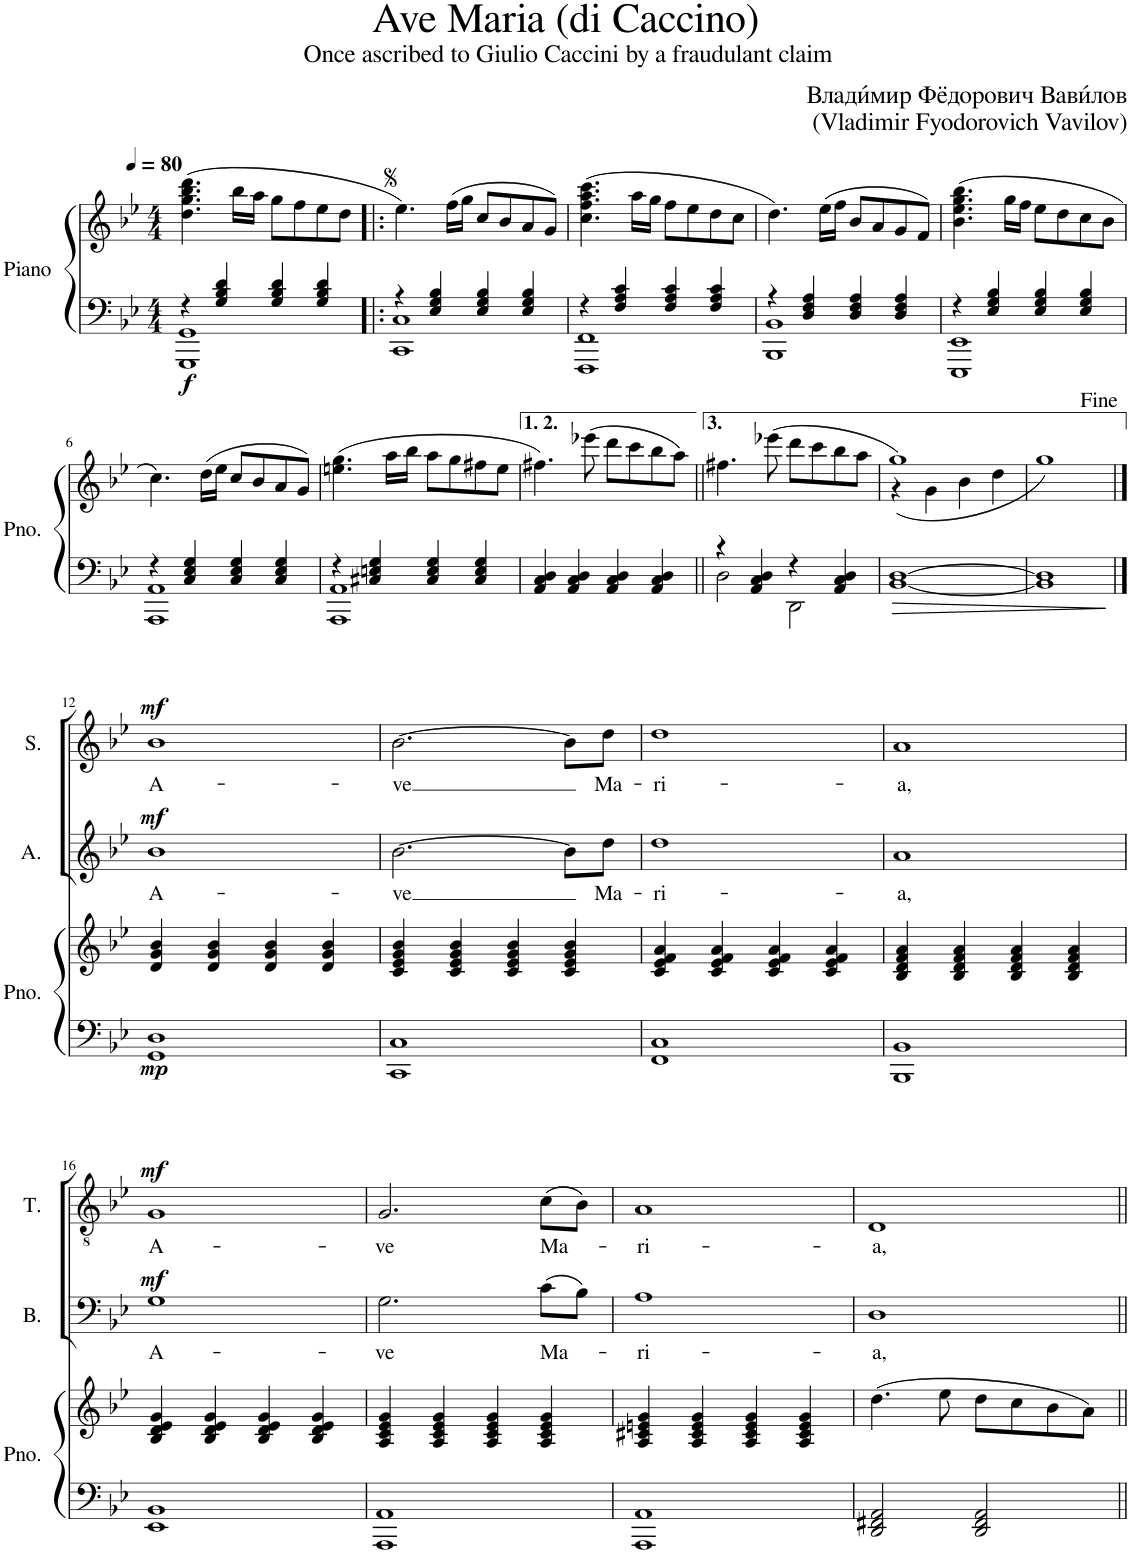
**kern	**kern	**dynam	**kern	**text	**dynam	**kern	**text	**dynam	**kern	**text	**dynam	**kern	**text	**dynam
*part5	*part5	*part5	*part4	*part4	*part4	*part3	*part3	*part3	*part2	*part2	*part2	*part1	*part1	*part1
*staff6	*staff5	*staff5/6	*staff4	*staff4	*staff4	*staff3	*staff3	*staff3	*staff2	*staff2	*staff2	*staff1	*staff1	*staff1
*I"Piano	*	*	*I"Bass	*	*	*I"Tenor	*	*	*I"Alto	*	*	*I"Soprano	*	*
*I'Pno.	*	*	*I'B.	*	*	*I'T.	*	*	*I'A.	*	*	*I'S.	*	*
*clefF4	*clefG2	*	*clefF4	*	*	*clefGv2	*	*	*clefG2	*	*	*clefG2	*	*
*k[b-e-]	*k[b-e-]	*	*k[b-e-]	*	*	*k[b-e-]	*	*	*k[b-e-]	*	*	*k[b-e-]	*	*
*M4/4	*M4/4	*	*M4/4	*	*	*M4/4	*	*	*M4/4	*	*	*M4/4	*	*
*MM80	*MM80	*	*MM80	*	*	*MM80	*	*	*MM80	*	*	*MM80	*	*
=1	=1	=1	=1	=1	=1	=1	=1	=1	=1	=1	=1	=1	=1	=1
*^	*	*	*	*	*	*	*	*	*	*	*	*	*	*
!	!	!	!LO:DY:b=2	!	!	!	!	!	!	!	!	!	!	!	!
4r	1GGG 1GG	(4.dd\ 4.gg\ 4.bb-\ 4.ddd\	f	1r	.	.	1r	.	.	1r	.	.	1r	.	.
4G/ 4B-/ 4d/	.	.	.	.	.	.	.	.	.	.	.	.	.	.	.
.	.	16bb-\LL	.	.	.	.	.	.	.	.	.	.	.	.	.
.	.	16aa\JJ	.	.	.	.	.	.	.	.	.	.	.	.	.
4G/ 4B-/ 4d/	.	8gg\L	.	.	.	.	.	.	.	.	.	.	.	.	.
.	.	8ff\	.	.	.	.	.	.	.	.	.	.	.	.	.
4G/ 4B-/ 4d/	.	8ee-\	.	.	.	.	.	.	.	.	.	.	.	.	.
.	.	8dd\J	.	.	.	.	.	.	.	.	.	.	.	.	.
=2!|:	=2!|:	=2!|:	=2!|:	=2!|:	=2!|:	=2!|:	=2!|:	=2!|:	=2!|:	=2!|:	=2!|:	=2!|:	=2!|:	=2!|:	=2!|:
4r	1CC 1C	4.ee-\)	.	1r	.	.	1r	.	.	1r	.	.	1r	.	.
4E-/ 4G/ 4B-/	.	.	.	.	.	.	.	.	.	.	.	.	.	.	.
.	.	(16ff\LL	.	.	.	.	.	.	.	.	.	.	.	.	.
.	.	16gg\JJ	.	.	.	.	.	.	.	.	.	.	.	.	.
4E-/ 4G/ 4B-/	.	8cc/L	.	.	.	.	.	.	.	.	.	.	.	.	.
.	.	8b-/	.	.	.	.	.	.	.	.	.	.	.	.	.
4E-/ 4G/ 4B-/	.	8a/	.	.	.	.	.	.	.	.	.	.	.	.	.
.	.	8g/J)	.	.	.	.	.	.	.	.	.	.	.	.	.
=3	=3	=3	=3	=3	=3	=3	=3	=3	=3	=3	=3	=3	=3	=3	=3
4r	1FFF 1FF	(4.cc\ 4.ff\ 4.aa\ 4.ccc\	.	1r	.	.	1r	.	.	1r	.	.	1r	.	.
4F/ 4A/ 4c/	.	.	.	.	.	.	.	.	.	.	.	.	.	.	.
.	.	16aa\LL	.	.	.	.	.	.	.	.	.	.	.	.	.
.	.	16gg\JJ	.	.	.	.	.	.	.	.	.	.	.	.	.
4F/ 4A/ 4c/	.	8ff\L	.	.	.	.	.	.	.	.	.	.	.	.	.
.	.	8ee-\	.	.	.	.	.	.	.	.	.	.	.	.	.
4F/ 4A/ 4c/	.	8dd\	.	.	.	.	.	.	.	.	.	.	.	.	.
.	.	8cc\J	.	.	.	.	.	.	.	.	.	.	.	.	.
=4	=4	=4	=4	=4	=4	=4	=4	=4	=4	=4	=4	=4	=4	=4	=4
4r	1BBB- 1BB-	4.dd\)	.	1r	.	.	1r	.	.	1r	.	.	1r	.	.
4D/ 4F/ 4A/	.	.	.	.	.	.	.	.	.	.	.	.	.	.	.
.	.	(16ee-\LL	.	.	.	.	.	.	.	.	.	.	.	.	.
.	.	16ff\JJ	.	.	.	.	.	.	.	.	.	.	.	.	.
4D/ 4F/ 4A/	.	8b-/L	.	.	.	.	.	.	.	.	.	.	.	.	.
.	.	8a/	.	.	.	.	.	.	.	.	.	.	.	.	.
4D/ 4F/ 4A/	.	8g/	.	.	.	.	.	.	.	.	.	.	.	.	.
.	.	8f/J)	.	.	.	.	.	.	.	.	.	.	.	.	.
=5	=5	=5	=5	=5	=5	=5	=5	=5	=5	=5	=5	=5	=5	=5	=5
4r	1EEE- 1EE-	(4.b-\ 4.ee-\ 4.gg\ 4.bb-\	.	1r	.	.	1r	.	.	1r	.	.	1r	.	.
4E-/ 4G/ 4B-/	.	.	.	.	.	.	.	.	.	.	.	.	.	.	.
.	.	16gg\LL	.	.	.	.	.	.	.	.	.	.	.	.	.
.	.	16ff\JJ	.	.	.	.	.	.	.	.	.	.	.	.	.
4E-/ 4G/ 4B-/	.	8ee-\L	.	.	.	.	.	.	.	.	.	.	.	.	.
.	.	8dd\	.	.	.	.	.	.	.	.	.	.	.	.	.
4E-/ 4G/ 4B-/	.	8cc\	.	.	.	.	.	.	.	.	.	.	.	.	.
.	.	8b-\J	.	.	.	.	.	.	.	.	.	.	.	.	.
!!LO:LB:g=z
=6	=6	=6	=6	=6	=6	=6	=6	=6	=6	=6	=6	=6	=6	=6	=6
4r	1AAA 1AA	4.cc\)	.	1r	.	.	1r	.	.	1r	.	.	1r	.	.
4C/ 4E-/ 4G/	.	.	.	.	.	.	.	.	.	.	.	.	.	.	.
.	.	(16dd\LL	.	.	.	.	.	.	.	.	.	.	.	.	.
.	.	16ee-\JJ	.	.	.	.	.	.	.	.	.	.	.	.	.
4C/ 4E-/ 4G/	.	8cc/L	.	.	.	.	.	.	.	.	.	.	.	.	.
.	.	8b-/	.	.	.	.	.	.	.	.	.	.	.	.	.
4C/ 4E-/ 4G/	.	8a/	.	.	.	.	.	.	.	.	.	.	.	.	.
.	.	8g/J)	.	.	.	.	.	.	.	.	.	.	.	.	.
=7	=7	=7	=7	=7	=7	=7	=7	=7	=7	=7	=7	=7	=7	=7	=7
4r	1AAA 1AA	(4.een\ 4.gg\	.	1r	.	.	1r	.	.	1r	.	.	1r	.	.
4C#X/ 4En/ 4G/	.	.	.	.	.	.	.	.	.	.	.	.	.	.	.
.	.	16aa\LL	.	.	.	.	.	.	.	.	.	.	.	.	.
.	.	16bb-\JJ	.	.	.	.	.	.	.	.	.	.	.	.	.
4C#/ 4E/ 4G/	.	8aa\L	.	.	.	.	.	.	.	.	.	.	.	.	.
.	.	8gg\	.	.	.	.	.	.	.	.	.	.	.	.	.
4C#/ 4E/ 4G/	.	8ff#X\	.	.	.	.	.	.	.	.	.	.	.	.	.
.	.	8ee\J	.	.	.	.	.	.	.	.	.	.	.	.	.
*v	*v	*	*	*	*	*	*	*	*	*	*	*	*	*	*
=8	=8	=8	=8	=8	=8	=8	=8	=8	=8	=8	=8	=8	=8	=8
4AA/ 4C/ 4D/	4.ff#X\)	.	1r	.	.	1r	.	.	1r	.	.	1r	.	.
4AA/ 4C/ 4D/	.	.	.	.	.	.	.	.	.	.	.	.	.	.
.	(8eee-X\	.	.	.	.	.	.	.	.	.	.	.	.	.
4AA/ 4C/ 4D/	8ddd\L	.	.	.	.	.	.	.	.	.	.	.	.	.
.	8ccc\	.	.	.	.	.	.	.	.	.	.	.	.	.
4AA/ 4C/ 4D/	8bb-\	.	.	.	.	.	.	.	.	.	.	.	.	.
.	8aa\J)	.	.	.	.	.	.	.	.	.	.	.	.	.
=9||	=9||	=9||	=9||	=9||	=9||	=9||	=9||	=9||	=9||	=9||	=9||	=9||	=9||	=9||
*^	*	*	*	*	*	*	*	*	*	*	*	*	*	*
4r	2D\	4.ff#X\	.	1r	.	.	1r	.	.	1r	.	.	1r	.	.
4AA/ 4C/ 4D/	.	.	.	.	.	.	.	.	.	.	.	.	.	.	.
.	.	(8eee-X\	.	.	.	.	.	.	.	.	.	.	.	.	.
4r	2DD\	8ddd\L	.	.	.	.	.	.	.	.	.	.	.	.	.
.	.	8ccc\	.	.	.	.	.	.	.	.	.	.	.	.	.
4AA/ 4C/ 4D/	.	8bb-\	.	.	.	.	.	.	.	.	.	.	.	.	.
.	.	8aa\J	.	.	.	.	.	.	.	.	.	.	.	.	.
*v	*v	*	*	*	*	*	*	*	*	*	*	*	*	*	*
=10	=10	=10	=10	=10	=10	=10	=10	=10	=10	=10	=10	=10	=10	=10
*	*^	*	*	*	*	*	*	*	*	*	*	*	*	*
[1BB- [1D	1gg)	(4r	.	1r	.	.	1r	.	.	1r	.	.	1r	.	.
.	.	4g\	.	.	.	.	.	.	.	.	.	.	.	.	.
.	.	4b-\	.	.	.	.	.	.	.	.	.	.	.	.	.
.	.	4dd\	.	.	.	.	.	.	.	.	.	.	.	.	.
=11	=11	=11	=11	=11	=11	=11	=11	=11	=11	=11	=11	=11	=11	=11	=11
1BB-] 1D]	1ryy	1gg)	.	1r	.	.	1r	.	.	1r	.	.	1r	.	.
!!LO:LB:g=z
==12	==12	==12	==12	==12	==12	==12	==12	==12	==12	==12	==12	==12	==12	==12	==12
!	!	!	!LO:DY:b=2	!	!	!	!	!	!	!	!LO:LY:b	!LO:DY:a	!	!LO:LY:b	!LO:DY:a
*	*v	*v	*	*	*	*	*	*	*	*	*	*	*	*	*
1GG 1D	4d/ 4g/ 4b-/	mp	1r	.	.	1r	.	.	1b-	A-	mf	1b-	A-	mf
.	4d/ 4g/ 4b-/	.	.	.	.	.	.	.	.	.	.	.	.	.
.	4d/ 4g/ 4b-/	.	.	.	.	.	.	.	.	.	.	.	.	.
.	4d/ 4g/ 4b-/	.	.	.	.	.	.	.	.	.	.	.	.	.
=13	=13	=13	=13	=13	=13	=13	=13	=13	=13	=13	=13	=13	=13	=13
!	!	!	!	!	!	!	!	!	!	!LO:LY:b	!	!	!LO:LY:b	!
1CC 1C	4c/ 4e-/ 4g/ 4b-/	.	1r	.	.	1r	.	.	[2.b-\	-ve	.	[2.b-\	-ve	.
.	4c/ 4e-/ 4g/ 4b-/	.	.	.	.	.	.	.	.	.	.	.	.	.
.	4c/ 4e-/ 4g/ 4b-/	.	.	.	.	.	.	.	.	.	.	.	.	.
.	4c/ 4e-/ 4g/ 4b-/	.	.	.	.	.	.	.	8b-\L]	.	.	8b-\L]	.	.
!	!	!	!	!	!	!	!	!	!	!LO:LY:b	!	!	!LO:LY:b	!
.	.	.	.	.	.	.	.	.	8dd\J	Ma-	.	8dd\J	Ma-	.
=14	=14	=14	=14	=14	=14	=14	=14	=14	=14	=14	=14	=14	=14	=14
!	!	!	!	!	!	!	!	!	!	!LO:LY:b	!	!	!LO:LY:b	!
1FF 1C	4c/ 4e-/ 4f/ 4a/	.	1r	.	.	1r	.	.	1dd	-ri-	.	1dd	-ri-	.
.	4c/ 4e-/ 4f/ 4a/	.	.	.	.	.	.	.	.	.	.	.	.	.
.	4c/ 4e-/ 4f/ 4a/	.	.	.	.	.	.	.	.	.	.	.	.	.
.	4c/ 4e-/ 4f/ 4a/	.	.	.	.	.	.	.	.	.	.	.	.	.
=15	=15	=15	=15	=15	=15	=15	=15	=15	=15	=15	=15	=15	=15	=15
!	!	!	!	!	!	!	!	!	!	!LO:LY:b	!	!	!LO:LY:b	!
1BBB- 1BB-	4B-/ 4d/ 4f/ 4a/	.	1r	.	.	1r	.	.	1a	-a,	.	1a	-a,	.
.	4B-/ 4d/ 4f/ 4a/	.	.	.	.	.	.	.	.	.	.	.	.	.
.	4B-/ 4d/ 4f/ 4a/	.	.	.	.	.	.	.	.	.	.	.	.	.
.	4B-/ 4d/ 4f/ 4a/	.	.	.	.	.	.	.	.	.	.	.	.	.
!!LO:LB:g=z
=16	=16	=16	=16	=16	=16	=16	=16	=16	=16	=16	=16	=16	=16	=16
!	!	!	!	!LO:LY:b	!LO:DY:a	!	!LO:LY:b	!LO:DY:a	!	!	!	!	!	!
1EE- 1BB-	4B-/ 4d/ 4e-/ 4g/	.	1G	A-	mf	1G	A-	mf	1r	.	.	1r	.	.
.	4B-/ 4d/ 4e-/ 4g/	.	.	.	.	.	.	.	.	.	.	.	.	.
.	4B-/ 4d/ 4e-/ 4g/	.	.	.	.	.	.	.	.	.	.	.	.	.
.	4B-/ 4d/ 4e-/ 4g/	.	.	.	.	.	.	.	.	.	.	.	.	.
=17	=17	=17	=17	=17	=17	=17	=17	=17	=17	=17	=17	=17	=17	=17
!	!	!	!	!LO:LY:b	!	!	!LO:LY:b	!	!	!	!	!	!	!
1AAA 1AA	4A/ 4c/ 4e-/ 4g/	.	2.G\	-ve	.	2.G/	-ve	.	1r	.	.	1r	.	.
.	4A/ 4c/ 4e-/ 4g/	.	.	.	.	.	.	.	.	.	.	.	.	.
.	4A/ 4c/ 4e-/ 4g/	.	.	.	.	.	.	.	.	.	.	.	.	.
!	!	!	!	!LO:LY:b	!	!	!LO:LY:b	!	!	!	!	!	!	!
.	4A/ 4c/ 4e-/ 4g/	.	(8c\L	Ma-	.	(8c\L	Ma-	.	.	.	.	.	.	.
.	.	.	8B-\J)	.	.	8B-\J)	.	.	.	.	.	.	.	.
=18	=18	=18	=18	=18	=18	=18	=18	=18	=18	=18	=18	=18	=18	=18
!	!	!	!	!LO:LY:b	!	!	!LO:LY:b	!	!	!	!	!	!	!
1AAA 1AA	4A/ 4c#X/ 4en/ 4g/	.	1A	-ri-	.	1A	-ri-	.	1r	.	.	1r	.	.
.	4A/ 4c#/ 4e/ 4g/	.	.	.	.	.	.	.	.	.	.	.	.	.
.	4A/ 4c#/ 4e/ 4g/	.	.	.	.	.	.	.	.	.	.	.	.	.
.	4A/ 4c#/ 4e/ 4g/	.	.	.	.	.	.	.	.	.	.	.	.	.
=19	=19	=19	=19	=19	=19	=19	=19	=19	=19	=19	=19	=19	=19	=19
!	!	!	!	!LO:LY:b	!	!	!LO:LY:b	!	!	!	!	!	!	!
2DD/ 2FF#X/ 2AA/	(4.dd\	.	1D	-a,	.	1D	-a,	.	1r	.	.	1r	.	.
.	8ee-\	.	.	.	.	.	.	.	.	.	.	.	.	.
2DD/ 2FF#/ 2AA/	8dd\L	.	.	.	.	.	.	.	.	.	.	.	.	.
.	8cc\	.	.	.	.	.	.	.	.	.	.	.	.	.
.	8b-\	.	.	.	.	.	.	.	.	.	.	.	.	.
.	8a\J)	.	.	.	.	.	.	.	.	.	.	.	.	.
=||	=||	=||	=||	=||	=||	=||	=||	=||	=||	=||	=||	=||	=||	=||
*-	*-	*-	*-	*-	*-	*-	*-	*-	*-	*-	*-	*-	*-	*-
